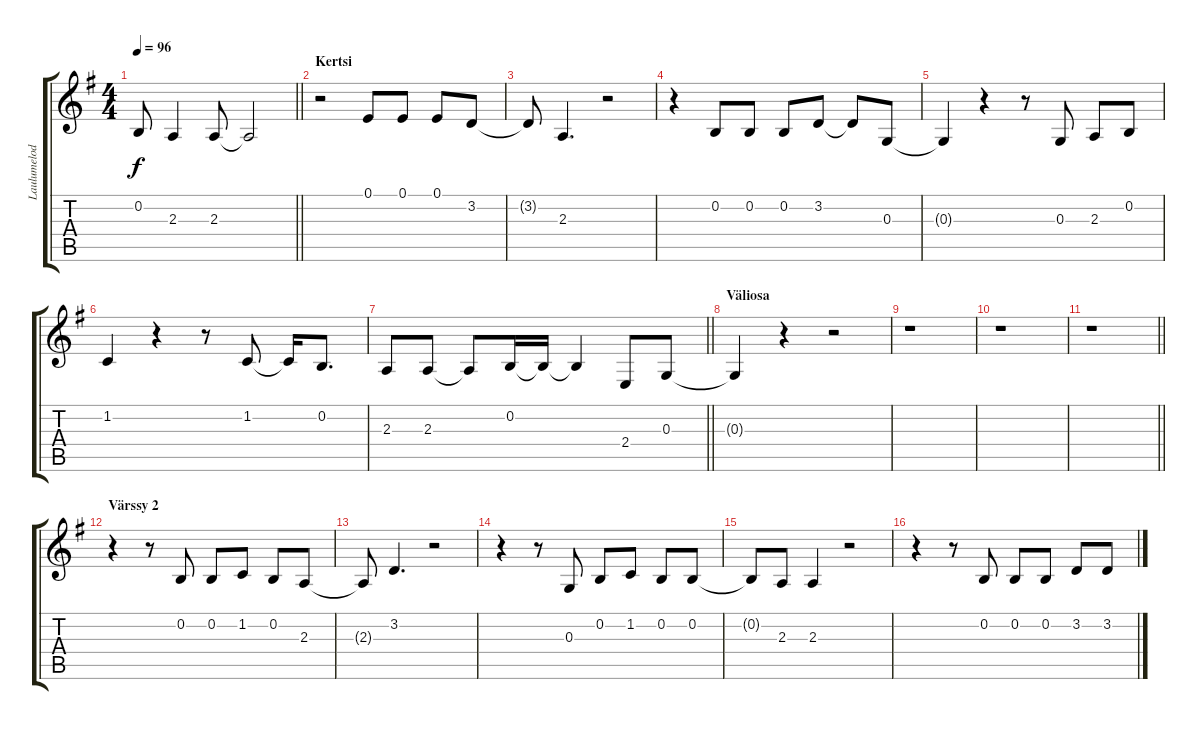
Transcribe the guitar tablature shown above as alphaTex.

\track ("Laulumelodia" "Laulumelod") {instrument voiceoohs}
\staff {score tabs}
\tuning (E4 B3 G3 D3 A2 E2) {hide}
\ts (4 4)
\tempo 96
\clef g2
\barLineRight lightlight
\ks g
0.2{t}.8{dy f} 2.3.4 2.3.8 2.3{t}.2 |
\section ("" "Kertsi")
r.2 0.1.8 0.1.8 0.1.8 3.2.8 |
3.2{t}.8 2.3.4{d} r.2 |
r.4 0.2.8 0.2.8 0.2.8 3.2.8 3.2{t}.8 0.3.8 |
0.3{t}.4 r.4 r.8 0.3.8 2.3.8 0.2.8 |
1.2.4 r.4 r.8 1.2.8 1.2{t}.16 0.2.8{d} |
\barLineRight lightlight
2.3.8 2.3.8 2.3{t}.8 0.2.16 0.2{t}.16 0.2{t}.4 2.4.8 0.3.8 |
\section ("" "Väliosa")
0.3{t}.4 r.4 r.2 |
r.1 |
r.1 |
\barLineRight lightlight
r.1 |
\section ("" "Värssy 2")
r.4 r.8 0.2.8 0.2.8 1.2.8 0.2.8 2.3.8 |
2.3{t}.8 3.2.4{d} r.2 |
r.4 r.8 0.3.8 0.2.8 1.2.8 0.2.8 0.2.8 |
0.2{t}.8 2.3.8 2.3.4 r.2 |
r.4 r.8 0.2.8 0.2.8 0.2.8 3.2.8 3.2.8
